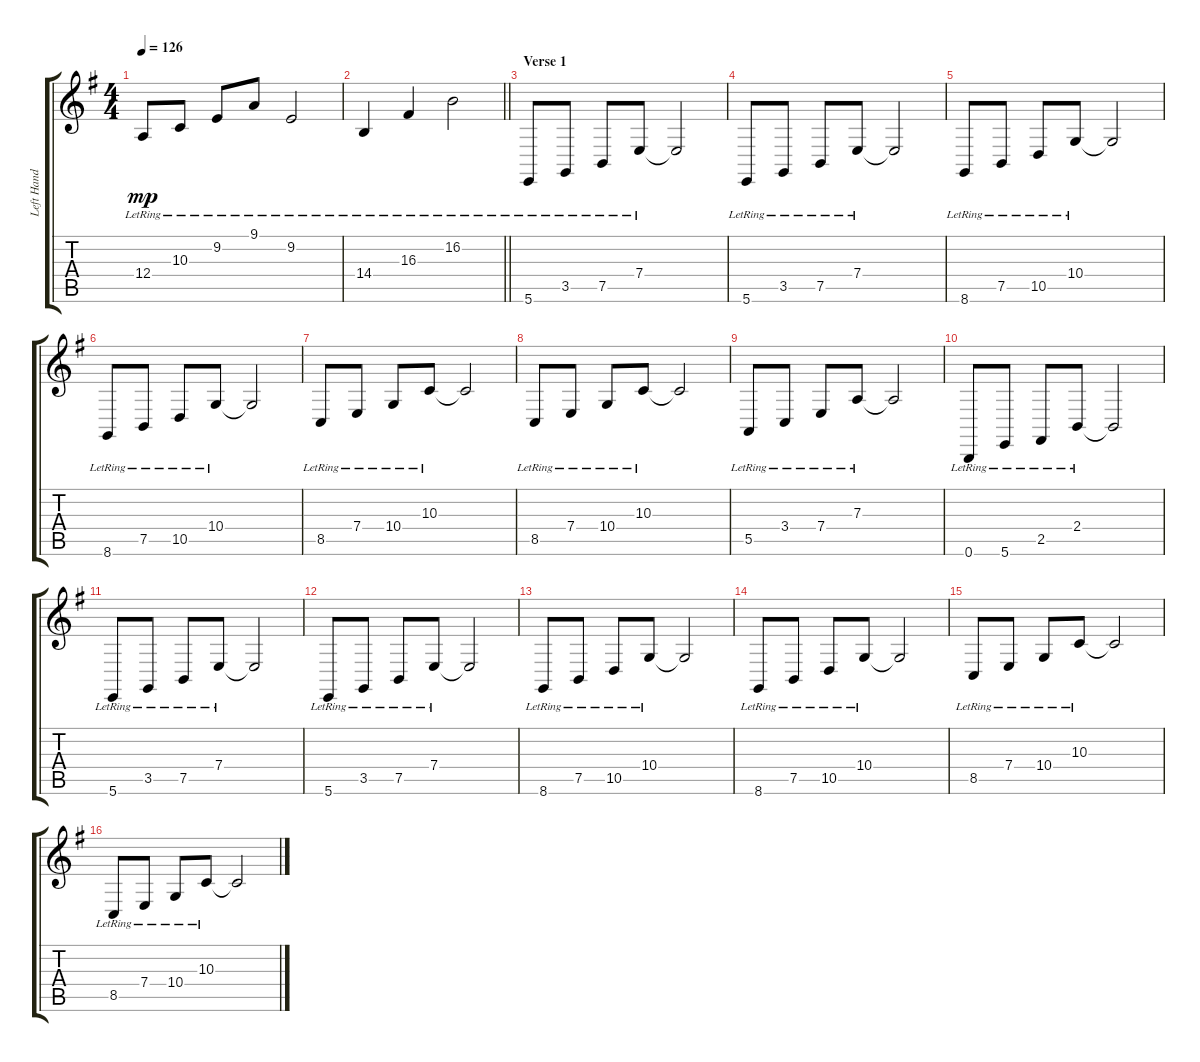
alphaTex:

\track ("Left Hand Piano" "Left Hand ") {instrument acousticgrandpiano}
\staff {score tabs}
\tuning (C4 G3 D3 A2 E2 B1) {hide}
\ts (4 4)
\tempo 126
\clef g2
\ks eminor
12.4{lr}.8{dy mp} 10.3{lr}.8 9.2{lr}.8 9.1{lr}.8 9.2{lr}.2 |
\barLineRight lightlight
14.4{lr}.4 16.3{lr}.4 16.2{lr}.2 |
\section ("" "Verse 1")
5.6{lr}.8 3.5{lr}.8 7.5{lr}.8 7.4{lr}.8 7.4{t}.2 |
5.6{lr}.8 3.5{lr}.8 7.5{lr}.8 7.4{lr}.8 7.4{t}.2 |
8.6{lr}.8 7.5{lr}.8 10.5{lr}.8 10.4{lr}.8 10.4{t}.2 |
8.6{lr}.8 7.5{lr}.8 10.5{lr}.8 10.4{lr}.8 10.4{t}.2 |
8.5{lr}.8 7.4{lr}.8 10.4{lr}.8 10.3{lr}.8 10.3{t}.2 |
8.5{lr}.8 7.4{lr}.8 10.4{lr}.8 10.3{lr}.8 10.3{t}.2 |
5.5{lr}.8 3.4{lr}.8 7.4{lr}.8 7.3{lr}.8 7.3{t}.2 |
0.6{lr}.8 5.6{lr}.8 2.5{lr}.8 2.4{lr}.8 2.4{t}.2 |
5.6{lr}.8 3.5{lr}.8 7.5{lr}.8 7.4{lr}.8 7.4{t}.2 |
5.6{lr}.8 3.5{lr}.8 7.5{lr}.8 7.4{lr}.8 7.4{t}.2 |
8.6{lr}.8 7.5{lr}.8 10.5{lr}.8 10.4{lr}.8 10.4{t}.2 |
8.6{lr}.8 7.5{lr}.8 10.5{lr}.8 10.4{lr}.8 10.4{t}.2 |
8.5{lr}.8 7.4{lr}.8 10.4{lr}.8 10.3{lr}.8 10.3{t}.2 |
8.5{lr}.8 7.4{lr}.8 10.4{lr}.8 10.3{lr}.8 10.3{t}.2
